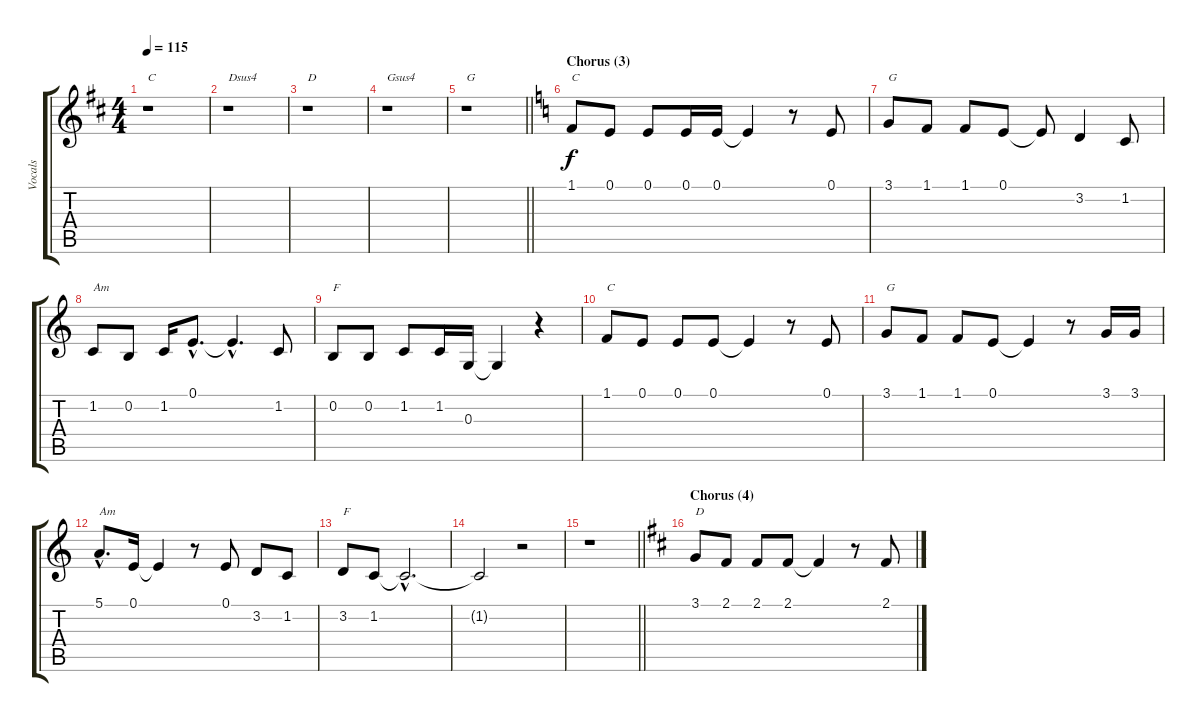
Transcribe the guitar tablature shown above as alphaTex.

\track ("Vocals" "Vocals") {instrument sopranosax}
\staff {score tabs}
\tuning (E4 B3 G3 D3 A2 E2) {hide}
\ts (4 4)
\tempo 115
\clef g2
\ks d
r.1{txt "C" dy f} |
r.1{txt "Dsus4"} |
r.1{txt "D"} |
r.1{txt "Gsus4"} |
\barLineRight lightlight
r.1{txt "G"} |
\section ("" "Chorus (3)")
\ks c
1.1.8{txt "C"} 0.1.8 0.1.8 0.1.16 0.1.16 0.1{t}.4 r.8 0.1.8 |
3.1.8{txt "G"} 1.1.8 1.1.8 0.1.8 0.1{t}.8 3.2.4 1.2.8 |
1.2.8{txt "Am"} 0.2.8 1.2.16 0.1{hac}.8{d} 0.1{hac t}.4{d} 1.2.8 |
0.2.8{txt "F"} 0.2.8 1.2.8 1.2.16 0.3.16 0.3{t}.4 r.4 |
1.1.8{txt "C"} 0.1.8 0.1.8 0.1.8 0.1{t}.4 r.8 0.1.8 |
3.1.8{txt "G"} 1.1.8 1.1.8 0.1.8 0.1{t}.4 r.8 3.1.16 3.1.16 |
5.1{hac}.8{d txt "Am"} 0.1.16 0.1{t}.4 r.8 0.1.8 3.2.8 1.2.8 |
3.2.8{txt "F"} 1.2.8 1.2{hac t}.2{d} |
1.2{t}.2 r.2 |
\barLineRight lightlight
r.1 |
\section ("" "Chorus (4)")
\ks d
3.1.8{txt "D"} 2.1.8 2.1.8 2.1.8 2.1{t}.4 r.8 2.1.8
